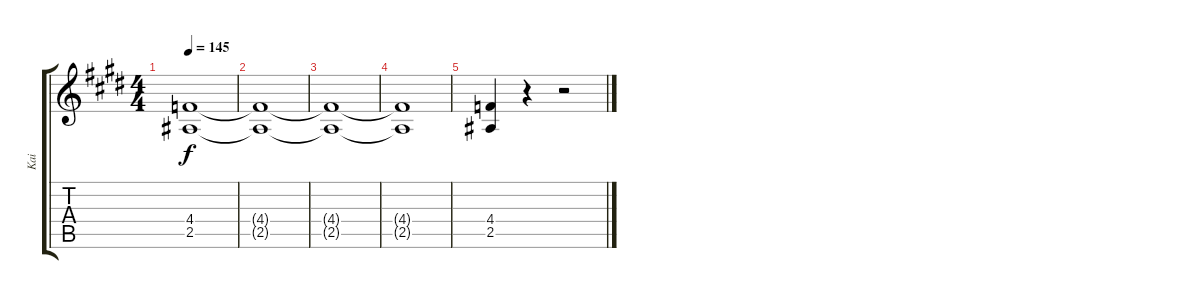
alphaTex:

\track ("Kai" "Kai") {instrument distortionguitar}
\staff {score tabs}
\tuning (Eb4 Bb3 Gb3 Db3 Ab2 Eb2) {hide}
\ts (4 4)
\tempo 145
\clef g2
\ks e
(4.4 2.5).1{dy f} |
(4.4{t} 2.5{t}).1 |
(4.4{t} 2.5{t}).1 |
(4.4{t} 2.5{t}).1 |
(4.4 2.5).4 r.4 r.2
